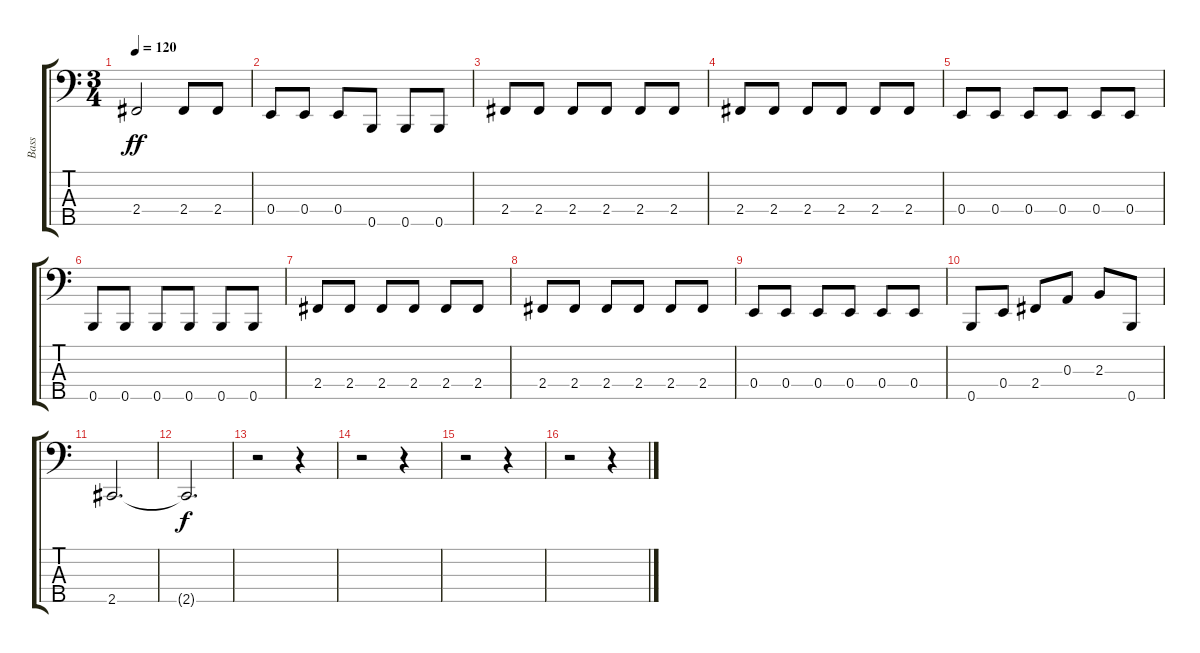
\track ("Bass" "Bass") {instrument electricbassfinger}
\staff {score tabs}
\tuning (G2 D2 A1 E1 B0) {hide}
\ts (3 4)
\tempo 120
\clef f4
\ks c
2.4.2{dy ff} 2.4.8 2.4.8 |
0.4.8 0.4.8 0.4.8 0.5.8 0.5.8 0.5.8 |
2.4.8 2.4.8 2.4.8 2.4.8 2.4.8 2.4.8 |
2.4.8 2.4.8 2.4.8 2.4.8 2.4.8 2.4.8 |
0.4.8 0.4.8 0.4.8 0.4.8 0.4.8 0.4.8 |
0.5.8 0.5.8 0.5.8 0.5.8 0.5.8 0.5.8 |
2.4.8 2.4.8 2.4.8 2.4.8 2.4.8 2.4.8 |
2.4.8 2.4.8 2.4.8 2.4.8 2.4.8 2.4.8 |
0.4.8 0.4.8 0.4.8 0.4.8 0.4.8 0.4.8 |
0.5.8 0.4.8 2.4.8 0.3.8 2.3.8 0.5.8 |
2.5.2{d} |
2.5{t}.2{d dy f} |
r.2 r.4 |
r.2 r.4 |
r.2 r.4 |
r.2 r.4
